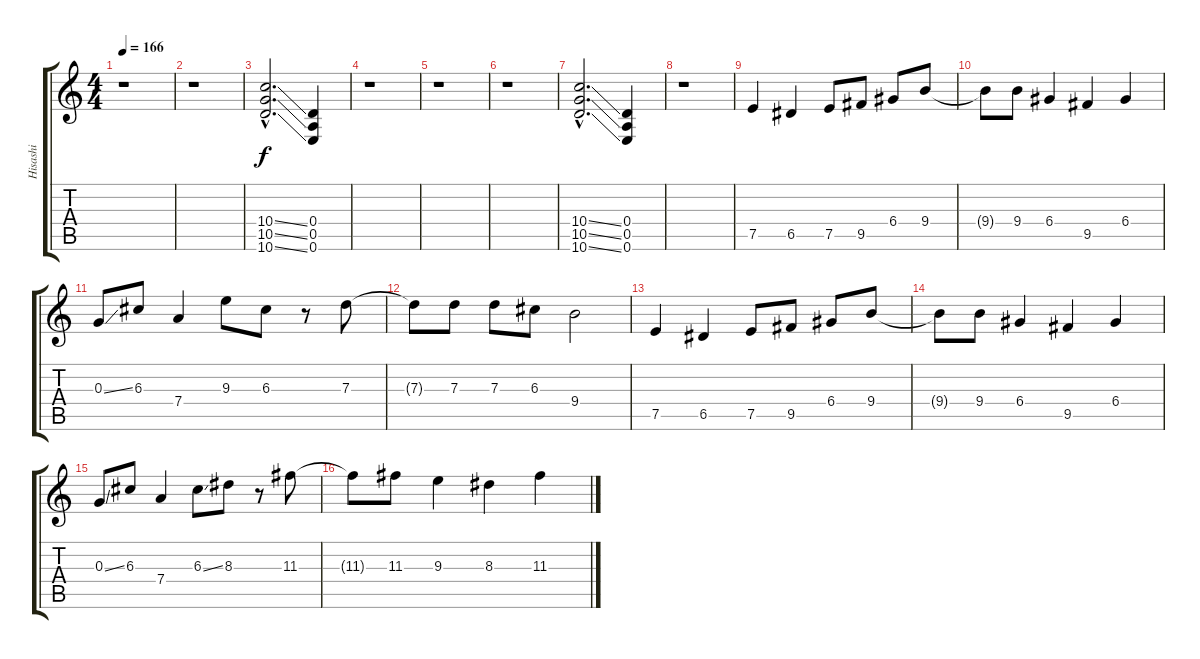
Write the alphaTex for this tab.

\track ("Hisashi" "Hisashi") {instrument overdrivenguitar}
\staff {score tabs}
\tuning (E4 B3 G3 D3 A2 E2) {hide}
\ts (4 4)
\tempo 166
\clef g2
\ks c
r.1{dy f instrument overdrivenguitar} |
r.1 |
(10.4{ss hac} 10.5{ss hac} 10.6{ss hac}).2{d} (0.4 0.5 0.6).4 |
r.1 |
r.1 |
r.1 |
(10.4{ss hac} 10.5{ss hac} 10.6{ss hac}).2{d} (0.4 0.5 0.6).4 |
r.1 |
7.5.4 6.5.4{volume 16} 7.5.8 9.5.8 6.4.8 9.4.8 |
9.4{t}.8 9.4.8 6.4.4{volume 16} 9.5.4{volume 16} 6.4.4{volume 16} |
0.3{ss}.8 6.3.8 7.4.4{volume 16} 9.3.8 6.3.8 r.8 7.3.8 |
7.3{t}.8 7.3.8 7.3.8 6.3.8 9.4.2 |
7.5.4 6.5.4{volume 16} 7.5.8 9.5.8 6.4.8 9.4.8 |
9.4{t}.8 9.4.8 6.4.4{volume 16} 9.5.4{volume 16} 6.4.4{volume 16} |
0.3{ss}.8 6.3.8 7.4.4{volume 16} 6.3{ss}.8 8.3.8 r.8 11.3.8 |
11.3{t}.8 11.3.8 9.3.4{volume 16} 8.3.4{volume 16} 11.3.4{volume 16}
